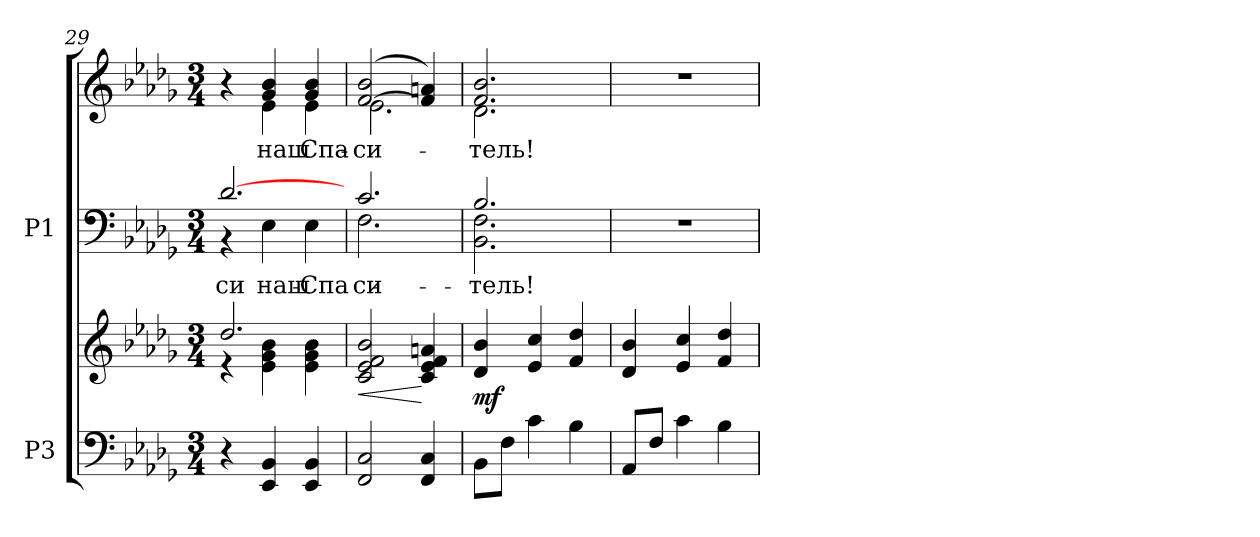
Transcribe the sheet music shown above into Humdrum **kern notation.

**kern	**kern	**dynam	**kern	**text	**kern	**text
*part2	*part2	*part2	*part1	*part1	*part1	*part1
*staff4	*staff3	*staff3/4	*staff2	*staff2	*staff1	*staff1
*I"P3	*	*	*I"P1	*	*	*
*clefF4	*clefG2	*	*clefF4	*	*clefG2	*
*k[b-e-a-d-g-]	*k[b-e-a-d-g-]	*	*k[b-e-a-d-g-]	*	*k[b-e-a-d-g-]	*
*b-:	*b-:	*	*b-:	*	*b-:	*
*M3/4	*M3/4	*	*M3/4	*	*M3/4	*
=29	=29	=29	=29	=29	=29	=29
*	*^	*	*	*	*	*
!	!	!	!	!	!LO:LY:a:color=#000000	!	!
*	*	*	*	*^	*	*^	*
4r	2.dd-i/	4r	.	[>2.d-i/	4r	-си-	4r	4ryy	.
!	!	!	!	!	!	!LO:LY:b:color=#000000	!	!	!
!	!	!	!	!	!	!	!	!	!LO:LY:b:color=#000000
4EE-i/ 4BB-i	.	4e-i\ 4g-i 4b-i	.	.	4E-i\	наш	4g-i/ 4b-i	4e-i\	наш
!	!	!	!	!	!	!LO:LY:b:color=#000000	!	!	!
!	!	!	!	!	!	!	!	!	!LO:LY:b:color=#000000
4EE-i/ 4BB-i	.	4e-i\ 4g-i 4b-i	.	.	4E-i\	Спа-	4g-i/ 4b-i	4e-i\	Спа-
=30	=30	=30	=30	=30	=30	=30	=30	=30	=30
!	!	!	!LO:HP:b	!	!	!	!	!	!
*	*v	*v	*	*	*	*	*	*	*
*	*^	*	*	*	*	*	*	*
!	!	!	!	!	!	!LO:LY:b:color=#000000	!	!	!
*	*v	*v	*	*	*	*	*	*	*
*	*^	*	*	*	*	*	*	*
!	!	!	!	!	!	!	!	!	!LO:LY:b:color=#000000
*	*v	*v	*	*	*	*	*	*	*
2FFi/ 2Ci	2ci/ 2e-i 2fi 2b-i	<	2.ci/	2.Fi\	-си-	([>2fi/ 2b-i	2.e-i\	-си-
4FFi/ 4Ci	4ci/ 4e-i 4fi 4ani	[	.	.	.	4fi/] 4ani)	.	.
!!LO:LB:g=z	!!
=31	=31	=31	=31	=31	=31	=31	=31	=31
!	!	!	!	!	!LO:LY:a:color=#000000	!	!	!
!	!	!	!	!	!LO:LY:b:color=#000000	!	!	!
!	!	!	!	!	!	!	!	!LO:LY:b:color=#000000
8BB-i\L	4d-i/ 4b-i	mf	2.B-i/	2.BB-i\ 2.Fi	-тель!	2.fi/ 2.b-i	2.d-i\	-тель!
8Fi\J	.	.	.	.	.	.	.	.
4ci\	4e-i/ 4cci	.	.	.	.	.	.	.
4B-i\	4fi/ 4dd-i	.	.	.	.	.	.	.
*	*	*	*v	*v	*	*	*	*
*	*	*	*	*	*v	*v	*
=32	=32	=32	=32	=32	=32	=32
!	!	!	!LO:N:vis=1	!	!LO:N:vis=1	!
8AA-i/L	4d-i/ 4b-i	.	2.r	.	2.r	.
8Fi/J	.	.	.	.	.	.
4ci\	4e-i/ 4cci	.	.	.	.	.
4B-i\	4fi/ 4dd-i	.	.	.	.	.
=	=	=	=	=	=	=
*-	*-	*-	*-	*-	*-	*-
